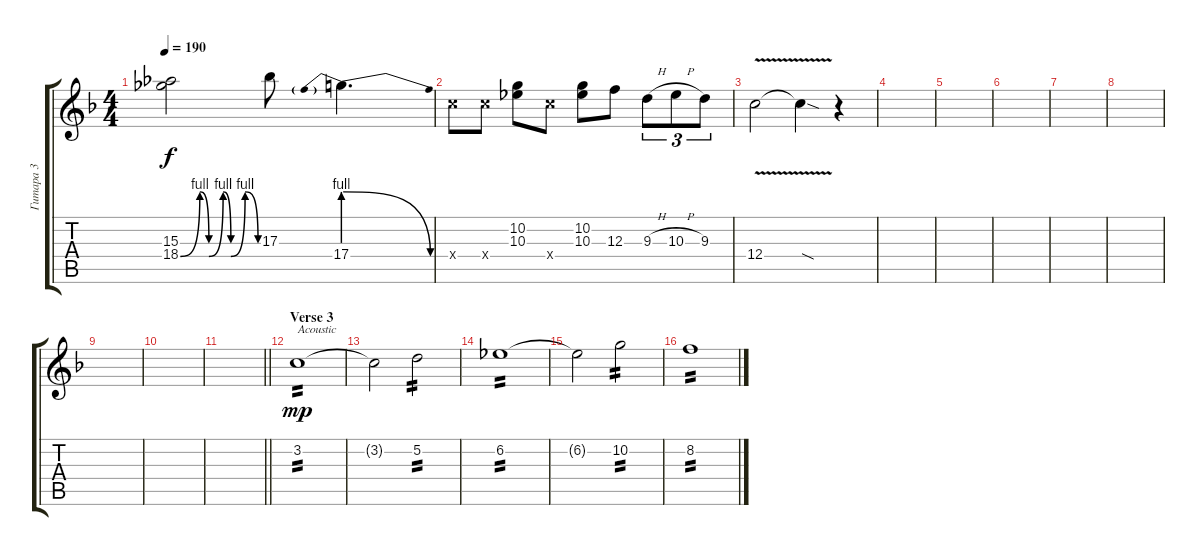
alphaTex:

\track ("Гитара 3" "Гитара 3") {instrument distortionguitar}
\staff {score tabs}
\tuning (D4 A3 F3 C3 G2 D2) {hide}
\ts (4 4)
\tempo 190
\clef g2
\ks dminor
(15.3 18.4{be (custom 0 0 15 4 22 0 33 4 39 0 50 4 60 0)}).2{dy f} 17.3.8 17.4{be (prebendrelease 0 4 60 0)}.4{d} |
12.4{x}.8 12.4{x}.8 (10.2 10.3).8 12.4{x}.8 (10.2 10.3).8 12.3.8 9.3{h}.8{tu (3 2)} 10.3{h}.8{tu (3 2)} 9.3.8{tu (3 2)} |
12.4{v}.2 12.4{sod t}.4 r.4 |
|
|
|
|
|
|
|
\barLineRight lightlight
|
\section ("" "Verse 3")
3.2.1{txt "Acoustic" tp 2 dy mp instrument acousticguitarsteel} |
3.2{t}.2 5.2.2{tp 2} |
6.2.1{tp 2} |
6.2{t}.2 10.2.2{tp 2} |
8.2.1{tp 2}
